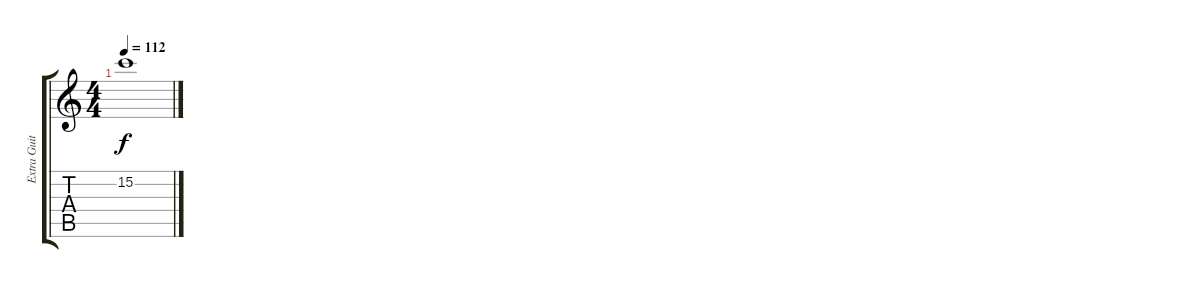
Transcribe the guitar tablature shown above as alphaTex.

\track ("Extra Guitar 2" "Extra Guit") {instrument distortionguitar}
\staff {score tabs}
\tuning (D4 A3 F3 C3 G2 C2) {hide}
\ts (4 4)
\tempo 112
\clef g2
\ks c
15.2{t}.1{dy f volume 0}
